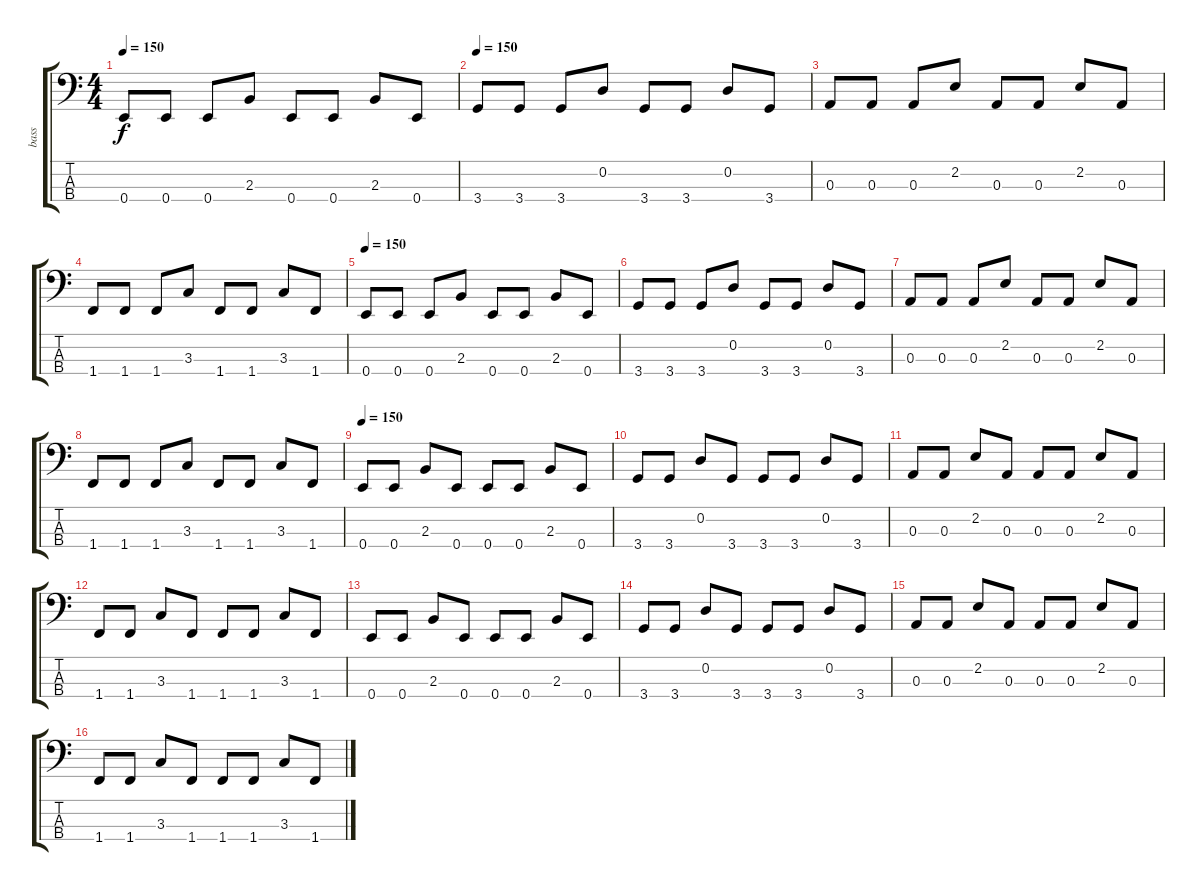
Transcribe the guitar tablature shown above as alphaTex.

\track ("bass" "bass") {instrument electricbasspick}
\staff {score tabs}
\tuning (G2 D2 A1 E1) {hide}
\ts (4 4)
\tempo 150
\clef f4
\ks c
0.4.8{dy f} 0.4.8 0.4.8 2.3.8 0.4.8 0.4.8 2.3.8 0.4.8 |
\tempo 150
3.4.8 3.4.8 3.4.8 0.2.8 3.4.8 3.4.8 0.2.8 3.4.8 |
0.3.8 0.3.8 0.3.8 2.2.8 0.3.8 0.3.8 2.2.8 0.3.8 |
1.4.8 1.4.8 1.4.8 3.3.8 1.4.8 1.4.8 3.3.8 1.4.8 |
\tempo 150
0.4.8 0.4.8 0.4.8 2.3.8 0.4.8 0.4.8 2.3.8 0.4.8 |
3.4.8 3.4.8 3.4.8 0.2.8 3.4.8 3.4.8 0.2.8 3.4.8 |
0.3.8 0.3.8 0.3.8 2.2.8 0.3.8 0.3.8 2.2.8 0.3.8 |
1.4.8 1.4.8 1.4.8 3.3.8 1.4.8 1.4.8 3.3.8 1.4.8 |
\tempo 150
0.4.8 0.4.8 2.3.8 0.4.8 0.4.8 0.4.8 2.3.8 0.4.8 |
3.4.8 3.4.8 0.2.8 3.4.8 3.4.8 3.4.8 0.2.8 3.4.8 |
0.3.8 0.3.8 2.2.8 0.3.8 0.3.8 0.3.8 2.2.8 0.3.8 |
1.4.8 1.4.8 3.3.8 1.4.8 1.4.8 1.4.8 3.3.8 1.4.8 |
0.4.8 0.4.8 2.3.8 0.4.8 0.4.8 0.4.8 2.3.8 0.4.8 |
3.4.8 3.4.8 0.2.8 3.4.8 3.4.8 3.4.8 0.2.8 3.4.8 |
0.3.8 0.3.8 2.2.8 0.3.8 0.3.8 0.3.8 2.2.8 0.3.8 |
1.4.8 1.4.8 3.3.8 1.4.8 1.4.8 1.4.8 3.3.8 1.4.8
